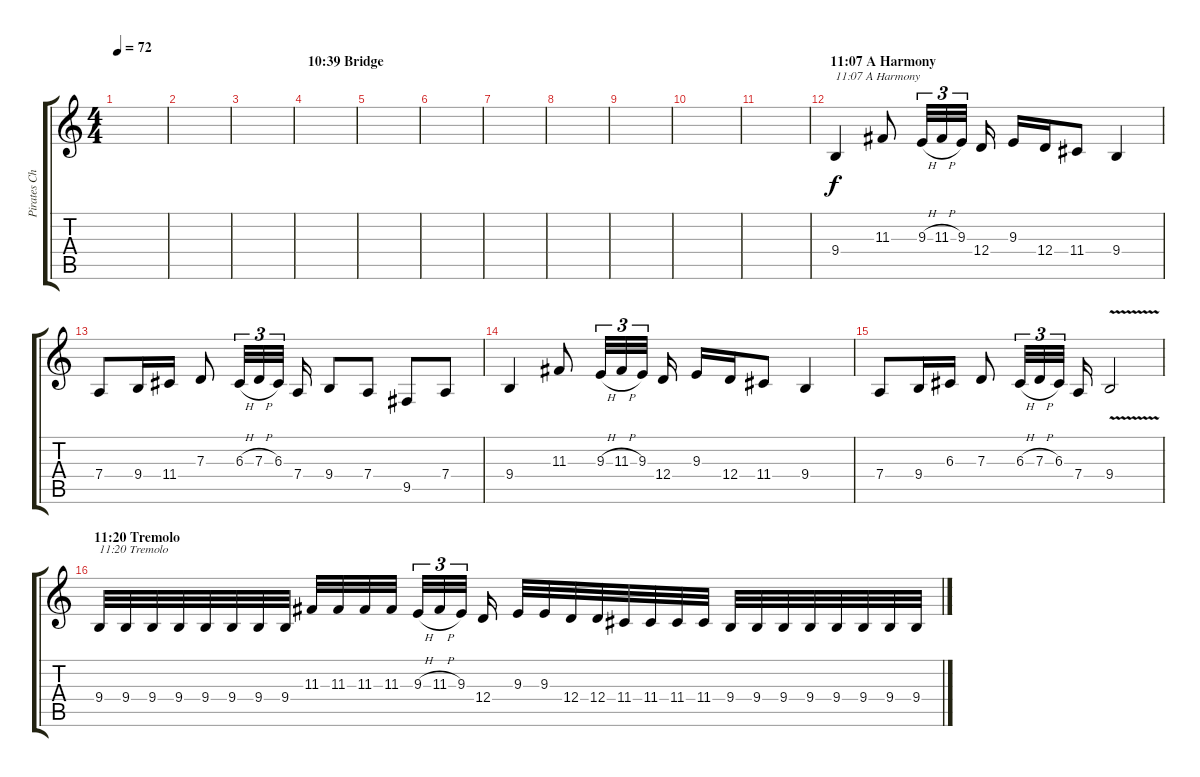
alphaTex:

\track ("Pirates Choir / Cannons" "Pirates Ch") {instrument choiraahs}
\staff {score tabs}
\tuning (E4 B3 G3 D3 A2 E2) {hide}
\ts (4 4)
\tempo 72
\clef g2
\ks c
|
|
|
\section ("" "10:39 Bridge")
|
|
|
|
|
|
|
|
\section ("" "11:07 A Harmony")
9.4.4{txt "11:07 A Harmony" dy f volume 10 instrument choiraahs} 11.3.8 9.3{h}.32{tu (3 2)} 11.3{h}.32{tu (3 2)} 9.3.32{tu (3 2)} 12.4.16 9.3.16 12.4.16 11.4.8 9.4.4 |
7.4.8 9.4.16 11.4.16 7.3.8 6.3{h}.32{tu (3 2)} 7.3{h}.32{tu (3 2)} 6.3.32{tu (3 2)} 7.4.16 9.4.8 7.4.8 9.5.8 7.4.8 |
9.4.4 11.3.8 9.3{h}.32{tu (3 2)} 11.3{h}.32{tu (3 2)} 9.3.32{tu (3 2)} 12.4.16 9.3.16 12.4.16 11.4.8 9.4.4 |
7.4.8 9.4.16 6.3.16 7.3.8 6.3{h}.32{tu (3 2)} 7.3{h}.32{tu (3 2)} 6.3.32{tu (3 2)} 7.4.16 9.4{v}.2 |
\section ("" "11:20 Tremolo")
9.4.32{txt "11:20 Tremolo"} 9.4.32 9.4.32 9.4.32 9.4.32 9.4.32 9.4.32 9.4.32 11.3.32 11.3.32 11.3.32 11.3.32 9.3{h}.32{tu (3 2)} 11.3{h}.32{tu (3 2)} 9.3.32{tu (3 2)} 12.4.16 9.3.32 9.3.32 12.4.32 12.4.32 11.4.32 11.4.32 11.4.32 11.4.32 9.4.32 9.4.32 9.4.32 9.4.32 9.4.32 9.4.32 9.4.32 9.4.32
